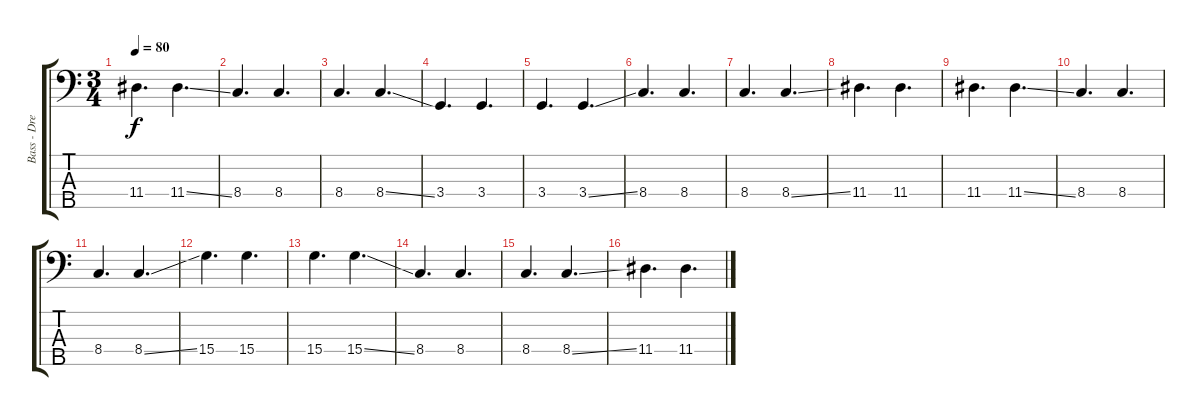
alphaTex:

\track ("Bass - Drew Roulette" "Bass - Dre") {instrument electricbassfinger}
\staff {score tabs}
\tuning (G2 D2 A1 E1 B0) {hide}
\ts (3 4)
\tempo 80
\clef f4
\ks c
11.4.4{d dy f} 11.4{ss}.4{d} |
8.4.4{d} 8.4.4{d} |
8.4.4{d} 8.4{ss}.4{d} |
3.4.4{d} 3.4.4{d} |
3.4.4{d} 3.4{ss}.4{d} |
8.4.4{d} 8.4.4{d} |
8.4.4{d} 8.4{ss}.4{d} |
11.4.4{d} 11.4.4{d} |
11.4.4{d} 11.4{ss}.4{d} |
8.4.4{d} 8.4.4{d} |
8.4.4{d} 8.4{ss}.4{d} |
15.4.4{d} 15.4.4{d} |
15.4.4{d} 15.4{ss}.4{d} |
8.4.4{d} 8.4.4{d} |
8.4.4{d} 8.4{ss}.4{d} |
11.4.4{d} 11.4.4{d}
